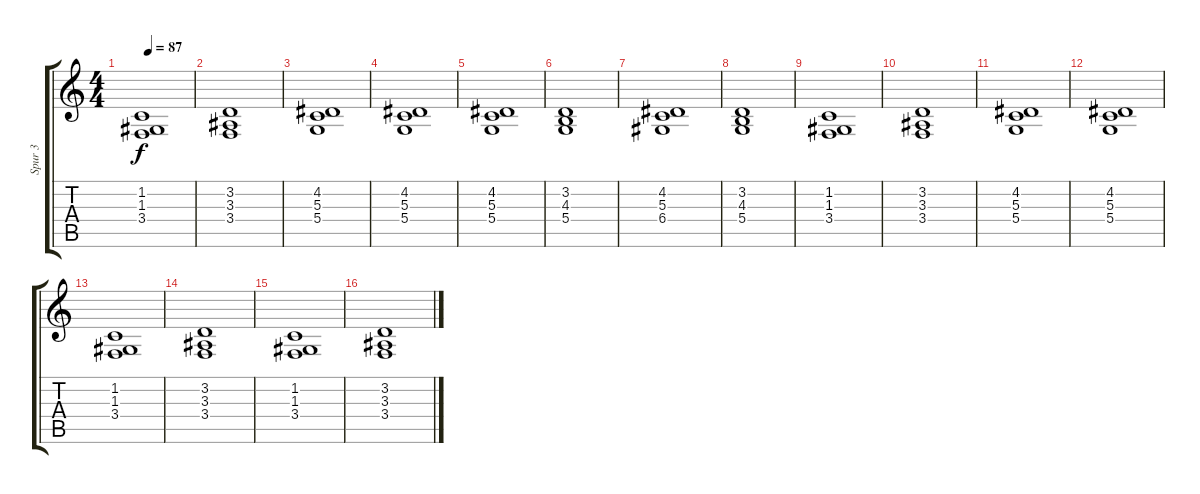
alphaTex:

\track ("Spur 3" "Spur 3") {instrument synthstrings1}
\staff {score tabs}
\tuning (E4 B3 G3 D3 A2 E2) {hide}
\ts (4 4)
\tempo 87
\clef g2
\ks c
(1.2 1.3 3.4).1{dy f} |
(3.2 3.3 3.4).1 |
(4.2 5.3 5.4).1 |
(4.2 5.3 5.4).1 |
(4.2 5.3 5.4).1 |
(3.2 4.3 5.4).1 |
(4.2 5.3 6.4).1 |
(3.2 4.3 5.4).1 |
(1.2 1.3 3.4).1 |
(3.2 3.3 3.4).1 |
(4.2 5.3 5.4).1 |
(4.2 5.3 5.4).1 |
(1.2 1.3 3.4).1 |
(3.2 3.3 3.4).1 |
(1.2 1.3 3.4).1 |
(3.2 3.3 3.4).1
